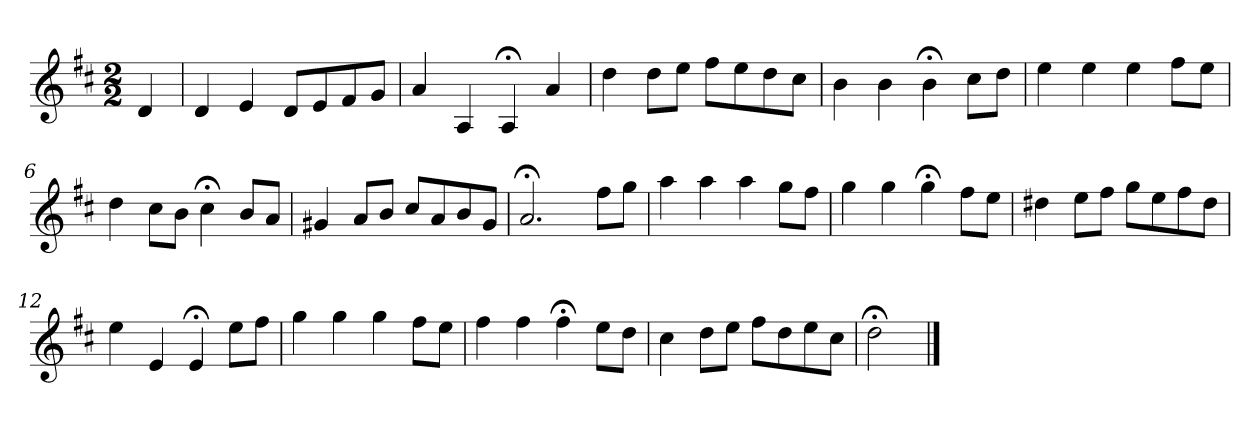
**kern
*part1
*staff1
*k[f#c#]
*D:
*M2/2
*MM120
=
4d
=1
4d
4e
8dL
8e
8f#
8gJ
=2
4a
4A
4A;<
4a
=3
4dd
8ddL
8eeJ
8ff#L
8ee
8dd
8cc#J
=4
4b
4b
4b;<
8cc#L
8ddJ
=5
4ee
4ee
4ee
8ff#L
8eeJ
=6
4dd
8cc#L
8bJ
4cc#;<
8bL
8aJ
=7
4g#X
8aL
8bJ
8cc#L
8a
8b
8g#J
=8
2.a;<
8ff#L
8ggJ
=9
4aa
4aa
4aa
8ggL
8ff#J
=10
4gg
4gg
4gg;<
8ff#L
8eeJ
=11
4dd#X
8eeL
8ff#J
8ggL
8ee
8ff#
8dd#J
=12
4ee
4e
4e;<
8eeL
8ff#J
=13
4gg
4gg
4gg
8ff#L
8eeJ
=14
4ff#
4ff#
4ff#;<
8eeL
8ddJ
=15
4cc#
8ddL
8eeJ
8ff#L
8dd
8ee
8cc#J
=16
2dd;<
==
*-
